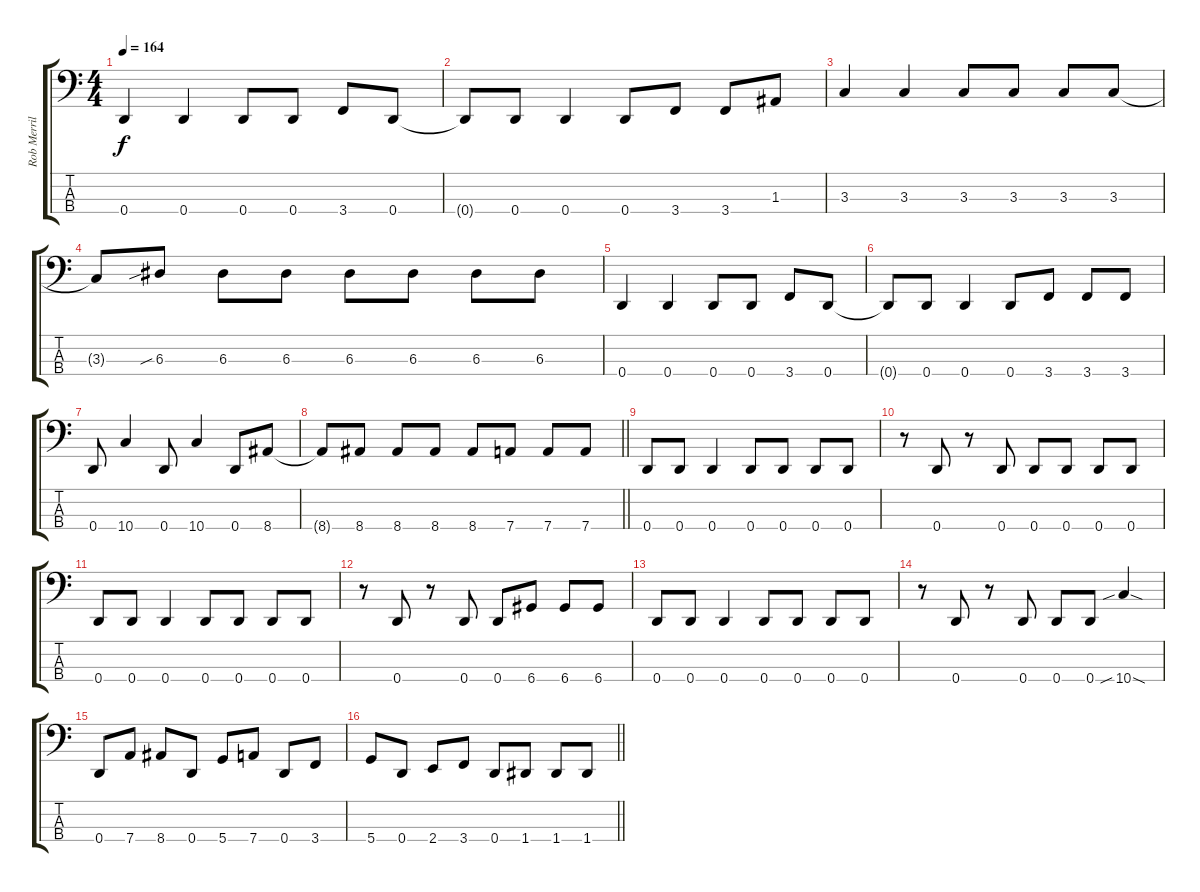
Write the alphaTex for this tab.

\track ("Rob Merrill" "Rob Merril") {instrument electricbassfinger}
\staff {score tabs}
\tuning (G2 D2 A1 D1) {hide}
\ts (4 4)
\tempo 164
\clef f4
\ks c
0.4.4{dy f} 0.4.4 0.4.8 0.4.8 3.4.8 0.4.8 |
0.4{t}.8 0.4.8 0.4.4 0.4.8 3.4.8 3.4.8 1.3.8 |
3.3.4 3.3.4 3.3.8 3.3.8 3.3.8 3.3.8 |
3.3{t}.8 6.3{sib}.8 6.3.8 6.3.8 6.3.8 6.3.8 6.3.8 6.3.8 |
0.4.4 0.4.4 0.4.8 0.4.8 3.4.8 0.4.8 |
0.4{t}.8 0.4.8 0.4.4 0.4.8 3.4.8 3.4.8 3.4.8 |
0.4.8 10.4.4 0.4.8 10.4.4 0.4.8 8.4.8 |
\barLineRight lightlight
8.4{t}.8 8.4.8 8.4.8 8.4.8 8.4.8 7.4.8 7.4.8 7.4.8 |
\section ("" "")
0.4.8 0.4.8 0.4.4 0.4.8 0.4.8 0.4.8 0.4.8 |
r.8 0.4.8 r.8 0.4.8 0.4.8 0.4.8 0.4.8 0.4.8 |
0.4.8 0.4.8 0.4.4 0.4.8 0.4.8 0.4.8 0.4.8 |
r.8 0.4.8 r.8 0.4.8 0.4.8 6.4.8 6.4.8 6.4.8 |
0.4.8 0.4.8 0.4.4 0.4.8 0.4.8 0.4.8 0.4.8 |
r.8 0.4.8 r.8 0.4.8 0.4.8 0.4.8 10.4{sib sod}.4 |
0.4.8 7.4.8 8.4.8 0.4.8 5.4.8 7.4.8 0.4.8 3.4.8 |
\barLineRight lightlight
5.4.8 0.4.8 2.4.8 3.4.8 0.4.8 1.4.8 1.4.8 1.4.8
